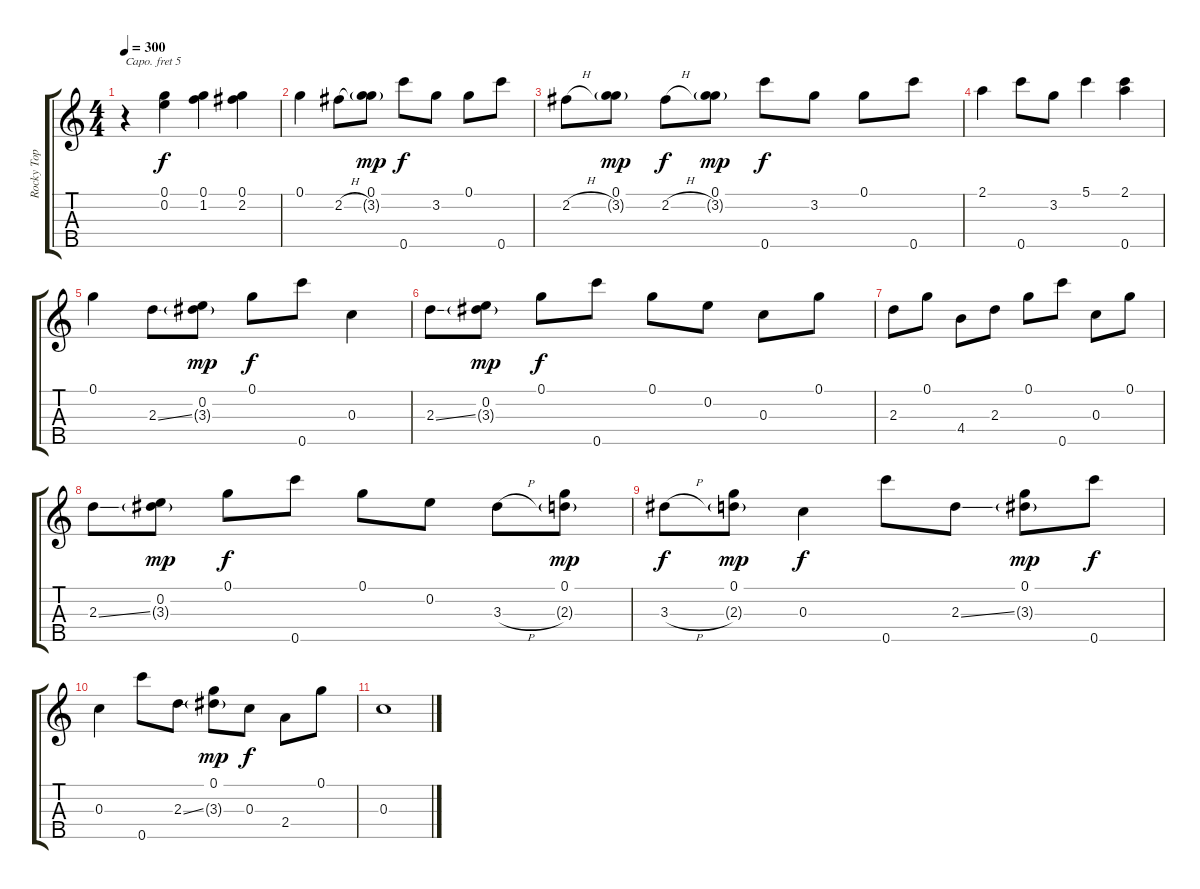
\track ("Rocky Top" "Rocky Top") {instrument banjo}
\staff {score tabs}
\capo 5
\tuning (D4 B3 G3 D3 G4) {hide}
\displaytranspose 12
\ts (4 4)
\tempo 300
\clef g2
\ks c
r.4{dy f instrument banjo} (0.1 0.2).4 (0.1 1.2).4 (0.1 2.2).4 |
0.1.4 2.2{h}.8 (0.1 3.2{g}).8{dy mp} 0.5.8{dy f} 3.2.8 0.1.8 0.5.8 |
2.2{h}.8 (0.1 3.2{g}).8{dy mp} 2.2{h}.8{dy f} (0.1 3.2{g}).8{dy mp} 0.5.8{dy f} 3.2.8 0.1.8 0.5.8 |
2.1.4 0.5.8 3.2.8 5.1.4 (2.1 0.5).4 |
0.1.4 2.3{ss}.8 (0.2 3.3{g}).8{dy mp} 0.1.8{dy f} 0.5.8 0.3.4 |
2.3{ss}.8 (0.2 3.3{g}).8{dy mp} 0.1.8{dy f} 0.5.8 0.1.8 0.2.8 0.3.8 0.1.8 |
2.3.8 0.1.8 4.4.8 2.3.8 0.1.8 0.5.8 0.3.8 0.1.8 |
2.3{ss}.8 (0.2 3.3{g}).8{dy mp} 0.1.8{dy f} 0.5.8 0.1.8 0.2.8 3.3{h}.8 (0.1 2.3{g}).8{dy mp} |
3.3{h}.8{dy f} (0.1 2.3{g}).8{dy mp} 0.3.4{dy f} 0.5.8 2.3{ss}.8 (0.1 3.3{g}).8{dy mp} 0.5.8{dy f} |
0.3.4 0.5.8 2.3{ss}.8 (0.1 3.3{g}).8{dy mp} 0.3.8{dy f} 2.4.8 0.1.8 |
0.3.1
